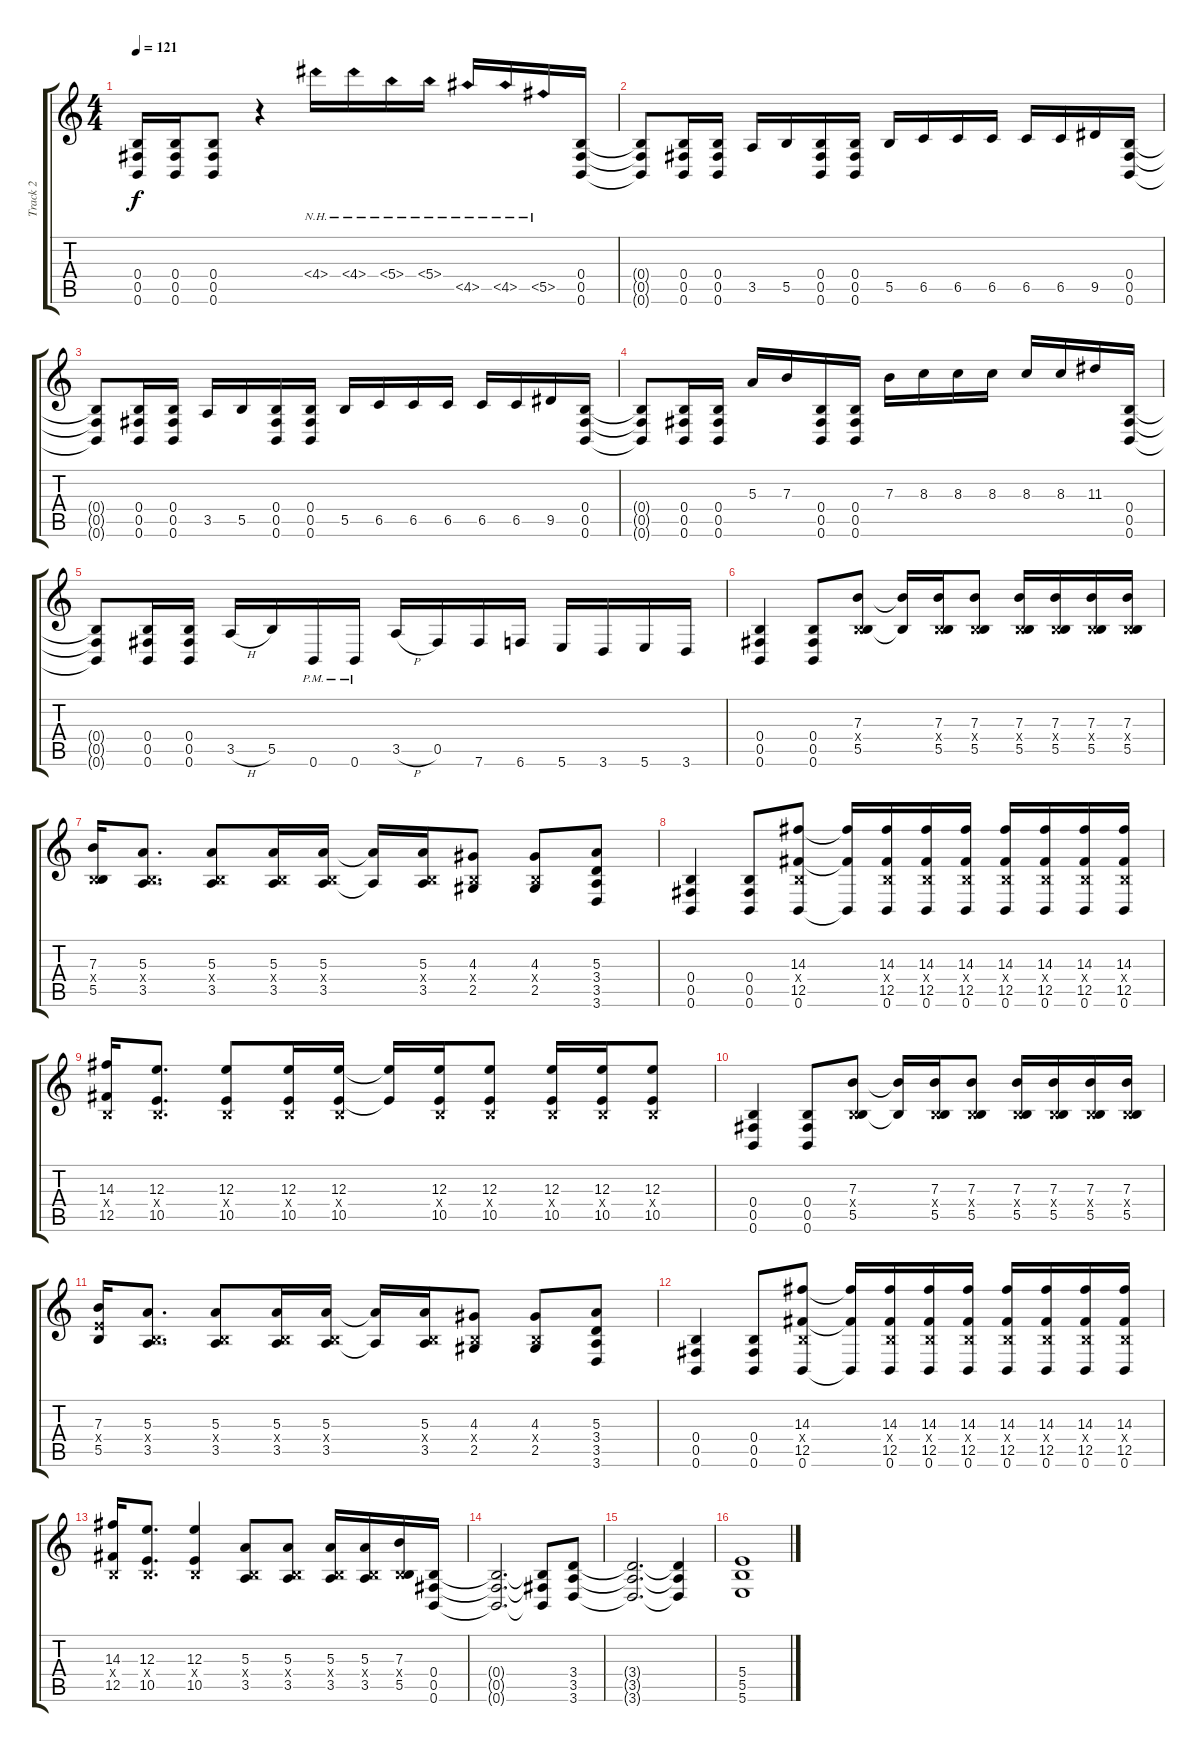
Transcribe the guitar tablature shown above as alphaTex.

\track ("Track 2" "Track 2") {instrument distortionguitar}
\staff {score tabs}
\tuning (Db4 Ab3 E3 B2 Gb2 B1) {hide}
\ts (4 4)
\tempo 121
\clef g2
\ks c
(0.4{t} 0.5{t} 0.6{t}).16{dy f} (0.4 0.5 0.6).16 (0.4 0.5 0.6).8 r.4 4.4{nh}.16 4.4{nh}.16 5.4{nh}.16 5.4{nh}.16 4.5{nh}.16 4.5{nh}.16 5.5{nh}.16 (0.4 0.5 0.6).16 |
(0.4{t} 0.5{t} 0.6{t}).8 (0.4 0.5 0.6).16 (0.4 0.5 0.6).16 3.5.16 5.5.16 (0.4 0.5 0.6).16 (0.4 0.5 0.6).16 5.5.16 6.5.16 6.5.16 6.5.16 6.5.16 6.5.16 9.5.16 (0.4 0.5 0.6).16 |
(0.4{t} 0.5{t} 0.6{t}).8 (0.4 0.5 0.6).16 (0.4 0.5 0.6).16 3.5.16 5.5.16 (0.4 0.5 0.6).16 (0.4 0.5 0.6).16 5.5.16 6.5.16 6.5.16 6.5.16 6.5.16 6.5.16 9.5.16 (0.4 0.5 0.6).16 |
(0.4{t} 0.5{t} 0.6{t}).8 (0.4 0.5 0.6).16 (0.4 0.5 0.6).16 5.3.16 7.3.16 (0.4 0.5 0.6).16 (0.4 0.5 0.6).16 7.3.16 8.3.16 8.3.16 8.3.16 8.3.16 8.3.16 11.3.16 (0.4 0.5 0.6).16 |
(0.4{t} 0.5{t} 0.6{t}).8 (0.4 0.5 0.6).16 (0.4 0.5 0.6).16 3.5{h}.16 5.5.16 0.6{pm}.16 0.6{pm}.16 3.5{h}.16 0.5.16 7.6.16 6.6.16 5.6.16 3.6.16 5.6.16 3.6.16 |
(0.4 0.5 0.6).4 (0.4 0.5 0.6).8 (7.3 0.4{x} 5.5).8 (7.3{t} 5.5{t}).16 (7.3 0.4{x} 5.5).16 (7.3 0.4{x} 5.5).8 (7.3 0.4{x} 5.5).16 (7.3 0.4{x} 5.5).16 (7.3 0.4{x} 5.5).16 (7.3 0.4{x} 5.5).16 |
(7.3 0.4{x} 5.5).16 (5.3 0.4{x} 3.5).8{d} (5.3 0.4{x} 3.5).8 (5.3 0.4{x} 3.5).16 (5.3 0.4{x} 3.5).16 (5.3{t} 3.5{t}).16 (5.3 0.4{x} 3.5).16 (4.3 0.4{x} 2.5).8 (4.3 0.4{x} 2.5).8 (5.3 3.4 3.5 3.6).8 |
(0.4 0.5 0.6).4 (0.4 0.5 0.6).8 (14.3 0.4{x} 12.5 0.6).8 (14.3{t} 12.5{t} 0.6{t}).16 (14.3 0.4{x} 12.5 0.6).16 (14.3 0.4{x} 12.5 0.6).16 (14.3 0.4{x} 12.5 0.6).16 (14.3 0.4{x} 12.5 0.6).16 (14.3 0.4{x} 12.5 0.6).16 (14.3 0.4{x} 12.5 0.6).16 (14.3 0.4{x} 12.5 0.6).16 |
(14.3 0.4{x} 12.5).16 (12.3 0.4{x} 10.5).8{d} (12.3 0.4{x} 10.5).8 (12.3 0.4{x} 10.5).16 (12.3 0.4{x} 10.5).16 (12.3{t} 10.5{t}).16 (12.3 0.4{x} 10.5).16 (12.3 0.4{x} 10.5).8 (12.3 0.4{x} 10.5).16 (12.3 0.4{x} 10.5).16 (12.3 0.4{x} 10.5).8 |
(0.4 0.5 0.6).4 (0.4 0.5 0.6).8 (7.3 0.4{x} 5.5).8 (7.3{t} 5.5{t}).16 (7.3 0.4{x} 5.5).16 (7.3 0.4{x} 5.5).8 (7.3 0.4{x} 5.5).16 (7.3 0.4{x} 5.5).16 (7.3 0.4{x} 5.5).16 (7.3 0.4{x} 5.5).16 |
(7.3 5.4{x} 5.5).16 (5.3 0.4{x} 3.5).8{d} (5.3 0.4{x} 3.5).8 (5.3 0.4{x} 3.5).16 (5.3 0.4{x} 3.5).16 (5.3{t} 3.5{t}).16 (5.3 0.4{x} 3.5).16 (4.3 0.4{x} 2.5).8 (4.3 0.4{x} 2.5).8 (5.3 3.4 3.5 3.6).8 |
(0.4 0.5 0.6).4 (0.4 0.5 0.6).8 (14.3 0.4{x} 12.5 0.6).8 (14.3{t} 12.5{t} 0.6{t}).16 (14.3 0.4{x} 12.5 0.6).16 (14.3 0.4{x} 12.5 0.6).16 (14.3 0.4{x} 12.5 0.6).16 (14.3 0.4{x} 12.5 0.6).16 (14.3 0.4{x} 12.5 0.6).16 (14.3 0.4{x} 12.5 0.6).16 (14.3 0.4{x} 12.5 0.6).16 |
(14.3 0.4{x} 12.5).16 (12.3 0.4{x} 10.5).8{d} (12.3 0.4{x} 10.5).4 (5.3 0.4{x} 3.5).8 (5.3 0.4{x} 3.5).8 (5.3 0.4{x} 3.5).16 (5.3 0.4{x} 3.5).16 (7.3 0.4{x} 5.5).16 (0.4 0.5 0.6).16 |
(0.4{t} 0.5{t} 0.6{t}).2{d} (0.4{t} 0.5{t} 0.6{t}).8 (3.4 3.5 3.6).8 |
(3.4{t} 3.5{t} 3.6{t}).2{d} (3.4{t} 3.5{t} 3.6{t}).4 |
(5.4 5.5 5.6).1
